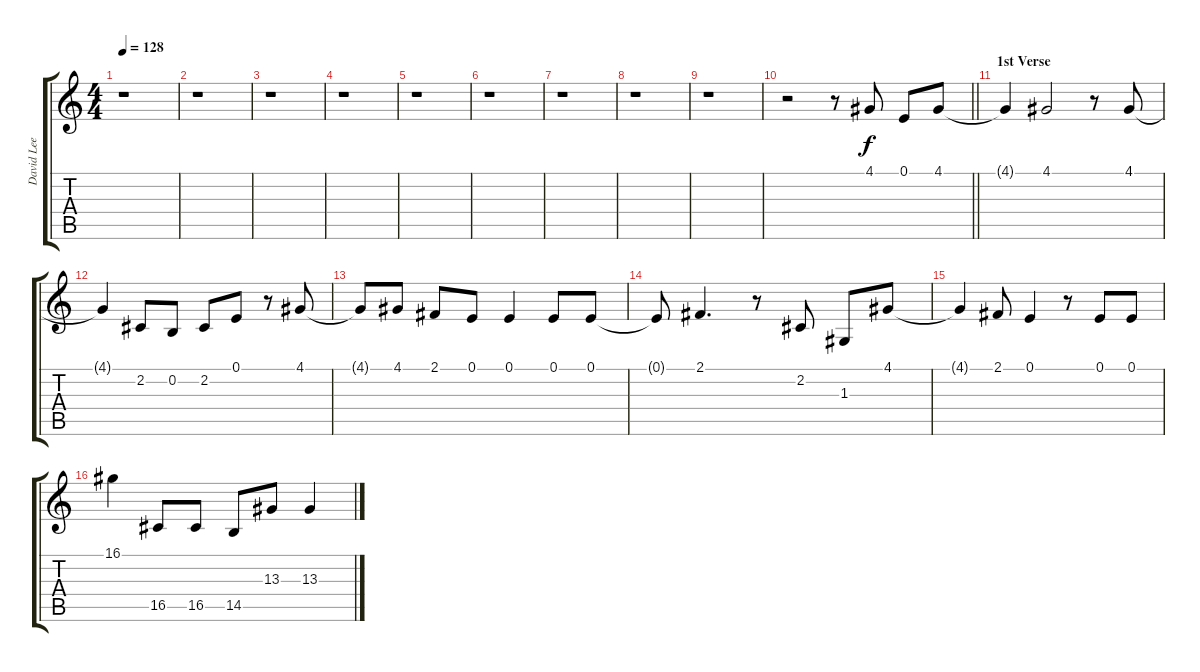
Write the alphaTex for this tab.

\track ("David Lee Roth" "David Lee ") {instrument altosax}
\staff {score tabs}
\tuning (E4 B3 G3 D3 A2 E2) {hide}
\ts (4 4)
\tempo 128
\clef g2
\ks c
r.1{dy f instrument altosax} |
r.1 |
r.1 |
r.1 |
r.1 |
r.1 |
r.1 |
r.1 |
r.1 |
\barLineRight lightlight
r.2 r.8 4.1.8 0.1.8 4.1.8 |
\section ("" "1st Verse")
4.1{t}.4 4.1.2 r.8 4.1.8 |
4.1{t}.4 2.2.8 0.2.8 2.2.8 0.1.8 r.8 4.1.8 |
4.1{t}.8 4.1.8 2.1.8 0.1.8 0.1.4 0.1.8 0.1.8 |
0.1{t}.8 2.1.4{d} r.8 2.2.8 1.3.8 4.1.8 |
4.1{t}.4 2.1.8 0.1.4 r.8 0.1.8 0.1.8 |
16.1.4 16.5.8 16.5.8 14.5.8 13.3.8 13.3.4
